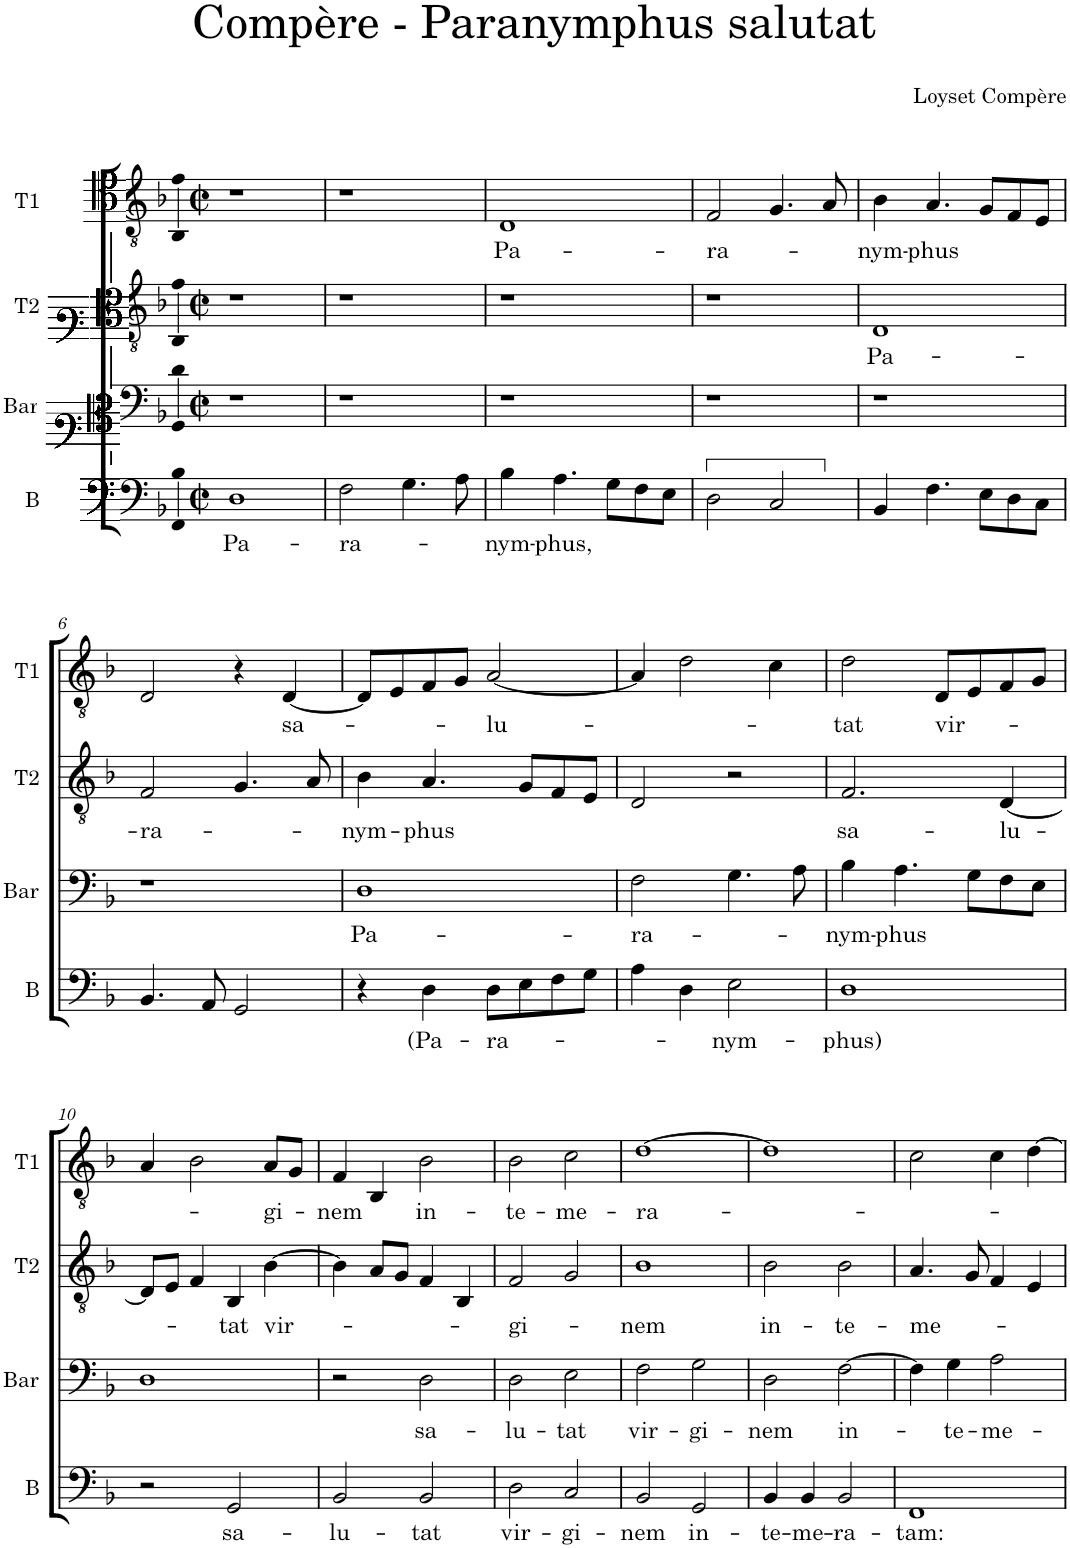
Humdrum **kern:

**kern	**text	**kern	**text	**kern	**text	**kern	**text
*part4	*part4	*part3	*part3	*part2	*part2	*part1	*part1
*staff4	*staff4	*staff3	*staff3	*staff2	*staff2	*staff1	*staff1
*I"B	*	*I"Bar	*	*I"T2	*	*I"T1	*
*I'B	*	*I'Bar	*	*I'T2	*	*I'T1	*
*clefF4	*	*clefF4	*	*clefGv2	*	*clefGv2	*
*k[b-]	*	*k[b-]	*	*k[b-]	*	*k[b-]	*
*M2/2	*	*M2/2	*	*M2/2	*	*M2/2	*
*met(c|)	*	*met(c|)	*	*met(c|)	*	*met(c|)	*
=1	=1	=1	=1	=1	=1	=1	=1
!	!LO:LY:b	!	!	!	!	!	!
1D	Pa-	1r	.	1r	.	1r	.
=2	=2	=2	=2	=2	=2	=2	=2
!	!LO:LY:b	!	!	!	!	!	!
2F\	-ra-	1r	.	1r	.	1r	.
4.G\	.	.	.	.	.	.	.
8A\	.	.	.	.	.	.	.
=3	=3	=3	=3	=3	=3	=3	=3
!	!LO:LY:b	!	!	!	!	!	!LO:LY:b
4B-\	-nym-	1r	.	1r	.	1D	Pa-
!	!LO:LY:b	!	!	!	!	!	!
4.A\	-phus,	.	.	.	.	.	.
8G\L	.	.	.	.	.	.	.
8F\	.	.	.	.	.	.	.
8E\J	.	.	.	.	.	.	.
=4	=4	=4	=4	=4	=4	=4	=4
!	!	!	!	!	!	!	!LO:LY:b
2D\	.	1r	.	1r	.	2F/	-ra-
2C/	.	.	.	.	.	4.G/	.
.	.	.	.	.	.	8A/	.
=5	=5	=5	=5	=5	=5	=5	=5
!	!	!	!	!	!LO:LY:b	!	!LO:LY:b
4BB-/	.	1r	.	1D	Pa-	4B-\	-nym-
!	!	!	!	!	!	!	!LO:LY:b
4.F\	.	.	.	.	.	4.A/	-phus
8E\L	.	.	.	.	.	8G/L	.
8D\	.	.	.	.	.	8F/	.
8C\J	.	.	.	.	.	8E/J	.
!!LO:LB:g=z
=6	=6	=6	=6	=6	=6	=6	=6
!	!	!	!	!	!LO:LY:b	!	!
4.BB-/	.	1r	.	2F/	-ra-	2D/	.
8AA/	.	.	.	.	.	.	.
2GG/	.	.	.	4.G/	.	4r	.
!	!	!	!	!	!	!	!LO:LY:b
.	.	.	.	.	.	[4D/	sa-
.	.	.	.	8A/	.	.	.
=7	=7	=7	=7	=7	=7	=7	=7
!	!	!	!LO:LY:b	!	!LO:LY:b	!	!
4r	.	1D	Pa-	4B-\	-nym-	8D/L]	.
.	.	.	.	.	.	8E/	.
!	!LO:LY:b	!	!	!	!LO:LY:b	!	!
4D\	(Pa-	.	.	4.A/	-phus	8F/	.
.	.	.	.	.	.	8G/J	.
!	!LO:LY:b	!	!	!	!	!	!LO:LY:b
8D\L	-ra-	.	.	.	.	[2A/	-lu-
8E\	.	.	.	8G/L	.	.	.
8F\	.	.	.	8F/	.	.	.
8G\J	.	.	.	8E/J	.	.	.
=8	=8	=8	=8	=8	=8	=8	=8
!	!	!	!LO:LY:b	!	!	!	!
4A\	.	2F\	-ra-	2D/	.	4A/]	.
4D\	.	.	.	.	.	2d\	.
!	!LO:LY:b	!	!	!	!	!	!
2E\	-nym-	4.G\	.	2r	.	.	.
.	.	.	.	.	.	4c\	.
.	.	8A\	.	.	.	.	.
=9	=9	=9	=9	=9	=9	=9	=9
!	!LO:LY:b	!	!LO:LY:b	!	!LO:LY:b	!	!LO:LY:b
1D	-phus)	4B-\	-nym-	2.F/	sa-	2d\	-tat
!	!	!	!LO:LY:b	!	!	!	!
.	.	4.A\	-phus	.	.	.	.
!	!	!	!	!	!	!	!LO:LY:b
.	.	.	.	.	.	8D/L	vir-
.	.	8G\L	.	.	.	8E/	.
!	!	!	!	!	!LO:LY:b	!	!
.	.	8F\	.	[4D/	-lu-	8F/	.
.	.	8E\J	.	.	.	8G/J	.
!!LO:LB:g=z
=10	=10	=10	=10	=10	=10	=10	=10
2r	.	1D	.	8D/L]	.	4A/	.
.	.	.	.	8E/J	.	.	.
.	.	.	.	4F/	.	2B-\	.
!	!LO:LY:b	!	!	!	!LO:LY:b	!	!
2GG/	sa-	.	.	4BB-/	-tat	.	.
!	!	!	!	!	!LO:LY:b	!	!LO:LY:b
.	.	.	.	[4B-\	vir-	8A/L	gi-
.	.	.	.	.	.	8G/J	.
=11	=11	=11	=11	=11	=11	=11	=11
!	!LO:LY:b	!	!	!	!	!	!LO:LY:b
2BB-/	-lu-	2r	.	4B-\]	.	4F/	-nem
.	.	.	.	8A/L	.	4BB-/	.
.	.	.	.	8G/J	.	.	.
!	!LO:LY:b	!	!LO:LY:b	!	!	!	!LO:LY:b
2BB-/	-tat	2D\	sa-	4F/	.	2B-\	in-
.	.	.	.	4BB-/	.	.	.
=12	=12	=12	=12	=12	=12	=12	=12
!	!LO:LY:b	!	!LO:LY:b	!	!LO:LY:b	!	!LO:LY:b
2D\	vir-	2D\	-lu-	2F/	-gi-	2B-\	-te-
!	!LO:LY:b	!	!LO:LY:b	!	!	!	!LO:LY:b
2C/	-gi-	2E\	-tat	2G/	.	2c\	-me-
=13	=13	=13	=13	=13	=13	=13	=13
!	!LO:LY:b	!	!LO:LY:b	!	!LO:LY:b	!	!LO:LY:b
2BB-/	-nem	2F\	vir-	1B-	-nem	[1d	-ra-
!	!LO:LY:b	!	!LO:LY:b	!	!	!	!
2GG/	in-	2G\	-gi-	.	.	.	.
=14	=14	=14	=14	=14	=14	=14	=14
!	!LO:LY:b	!	!LO:LY:b	!	!LO:LY:b	!	!
4BB-/	-te-	2D\	-nem	2B-\	in-	1d]	.
!	!LO:LY:b	!	!	!	!	!	!
4BB-/	-me-	.	.	.	.	.	.
!	!LO:LY:b	!	!LO:LY:b	!	!LO:LY:b	!	!
2BB-/	-ra-	[2F\	in-	2B-\	-te-	.	.
=15	=15	=15	=15	=15	=15	=15	=15
!	!LO:LY:b	!	!	!	!LO:LY:b	!	!
1FF	-tam:	4F\]	.	4.A/	-me-	2c\	.
!	!	!	!LO:LY:b	!	!	!	!
.	.	4G\	-te-	.	.	.	.
.	.	.	.	8G/	.	.	.
!	!	!	!LO:LY:b	!	!	!	!
.	.	2A\	-me-	4F/	.	4c\	.
.	.	.	.	4E/	.	[4d\	.
=	=	=	=	=	=	=	=
*-	*-	*-	*-	*-	*-	*-	*-
